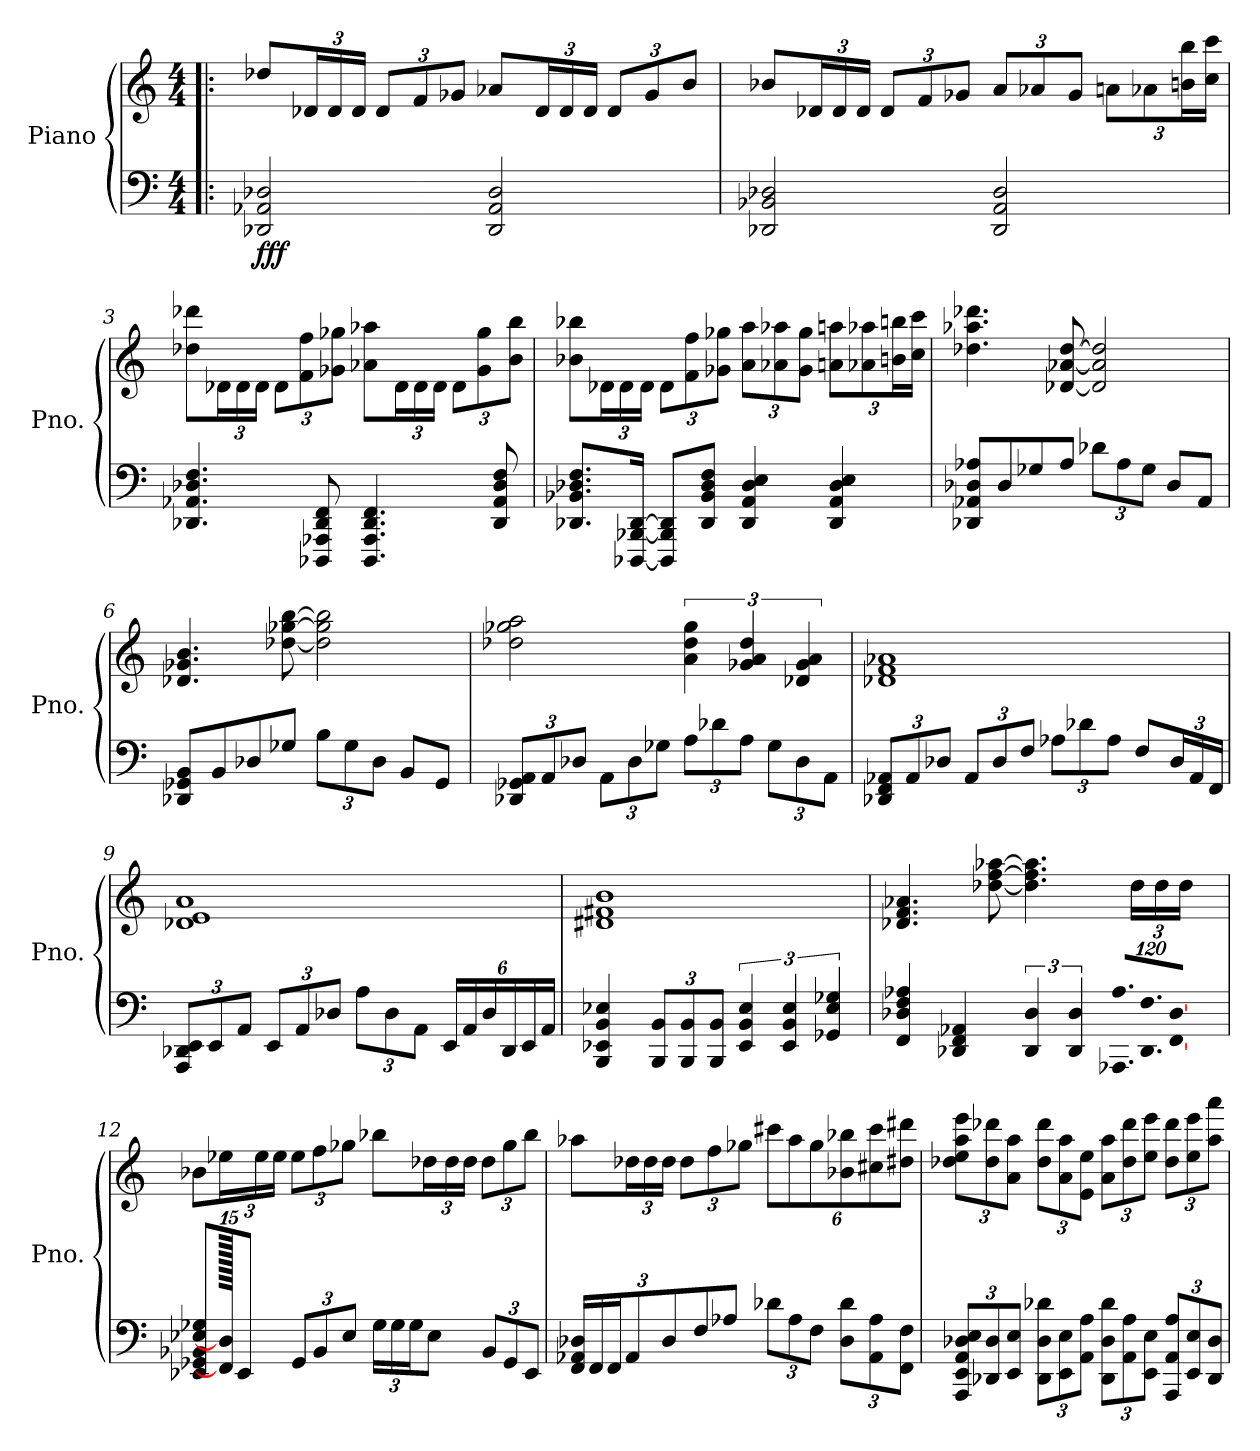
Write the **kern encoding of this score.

**kern	**kern	**dynam
*part1	*part1	*part1
*staff2	*staff1	*staff1/2
*I"Piano	*	*
*I'Pno.	*	*
*clefF4	*clefG2	*
*k[]	*k[]	*
*M4/4	*M4/4	*
*MM105	*MM105	*
=1!|:	=1!|:	=1!|:
!	!	!LO:DY:b=2
2DD-X/ 2AA-X/ 2D-X/	8dd-X/L	fff
*	*Xbrackettup	*
.	24d-X/L	.
.	24d-/	.
.	24d-/JJ	.
.	12d-/L	.
.	12f/	.
.	12g-X/J	.
2DD-/ 2AA-/ 2D-/	8a-X/L	.
.	24d-/L	.
.	24d-/	.
.	24d-/JJ	.
.	12d-/L	.
.	12g-/	.
.	12b/J	.
=2	=2	=2
2DD-X/ 2BB-X/ 2D-X/	8b-X/L	.
.	24d-X/L	.
.	24d-/	.
.	24d-/JJ	.
.	12d-/L	.
.	12f/	.
.	12g-X/J	.
2DD-/ 2AA/ 2D-/	12a/L	.
.	12a-X/	.
.	12g-/J	.
.	12an\L	.
.	12a-X\	.
.	24bn\ 24bb\L	.
.	24cc\ 24ccc\JJ	.
!!LO:LB:g=z
=3	=3	=3
4.DD-X/ 4.AA-X/ 4.D-X/ 4.F/	8dd-X\ 8ddd-X\L	.
.	24d-X\L	.
.	24d-\	.
.	24d-\JJ	.
.	12d-\L	.
.	12f\ 12ff\	.
8DDD-X/ 8AAA-X/ 8DD-/ 8FF/	.	.
.	12g-X\ 12gg-X\J	.
4.DDD-/ 4.AAA-/ 4.DD-/ 4.FF/	8a-X\ 8aa-X\L	.
.	24d-\L	.
.	24d-\	.
.	24d-\JJ	.
.	12d-\L	.
.	12g-\ 12gg-\	.
8DD-/ 8AA-/ 8D-/ 8F/	.	.
.	12b\ 12bb\J	.
=4	=4	=4
8.DD-X/ 8.BB-X/ 8.D-X/ 8.F/L	8b-X\ 8bb-X\L	.
.	24d-X\L	.
.	24d-\	.
[16DDD-X/ [16BBB-X/ [16DD-/Jk	.	.
.	24d-\JJ	.
8DDD-/] 8BBB-/] 8DD-/]L	12d-\L	.
.	12f\ 12ff\	.
8DD-/ 8BB-/ 8D-/ 8F/J	.	.
.	12g-X\ 12gg-X\J	.
4DD-/ 4AA/ 4D-/ 4E/	12a\ 12aa\L	.
.	12a-X\ 12aa-X\	.
.	12g-\ 12gg-\J	.
4DD-/ 4AA/ 4D-/ 4E/	12an\ 12aan\L	.
.	12a-X\ 12aa-X\	.
.	24bn\ 24bbn\L	.
.	24cc\ 24ccc\JJ	.
!!LO:LB:g=z
=5	=5	=5
8DD-X/ 8AA-X/ 8D-X/ 8A-X/L	4.dd-X\ 4.aa-X\ 4.ddd-X\	.
8D-/	.	.
8G-X/	.	.
8A-/J	[8d-X/ [8a-X/ [8dd-/	.
*Xbrackettup	*	*
12d-X\L	2d-/] 2a-/] 2dd-/]	.
12A-\	.	.
12G-\J	.	.
8D-/L	.	.
8AA-/J	.	.
=6	=6	=6
8DD-X/ 8GG-X/ 8BB/L	4.d-X/ 4.g-X/ 4.b/	.
8BB/	.	.
8D-X/	.	.
8G-X/J	[8dd-X\ [8gg-X\ [8bb\	.
12B\L	2dd-\] 2gg-\] 2bb\]	.
12G-\	.	.
12D-\J	.	.
8BB/L	.	.
8GG-/J	.	.
=7	=7	=7
12DD-X/ 12GG-X/ 12AA/L	2dd-X\ 2gg-X\ 2aa\	.
12AA/	.	.
12D-X/J	.	.
12AA\L	.	.
12D-\	.	.
12G-X\J	.	.
*	*brackettup	*
12A\L	6a\ 6dd-\ 6gg-\	.
12d-X\	.	.
12A\J	6g-X/ 6a/ 6dd-/	.
12G-\L	.	.
12D-\	6d-X/ 6g-/ 6a/	.
12AA\J	.	.
!!LO:LB:g=z
=8	=8	=8
12DD-X/ 12FF/ 12AA-X/L	1d-X 1f 1a-X	.
12AA-/	.	.
12D-X/J	.	.
12AA-/L	.	.
12D-/	.	.
12F/J	.	.
12A-X\L	.	.
12d-X\	.	.
12A-\J	.	.
8F/L	.	.
24D-/L	.	.
24AA-/	.	.
24FF/JJ	.	.
=9	=9	=9
12AAA/ 12DD-X/ 12EE/L	1d-X 1e 1a	.
12EE/	.	.
12AA/J	.	.
12EE/L	.	.
12AA/	.	.
12D-X/J	.	.
12A\L	.	.
12D-\	.	.
12AA\J	.	.
24EE/LL	.	.
24AA/	.	.
24D-/	.	.
24DD-/	.	.
24EE/	.	.
24AA/JJ	.	.
=10	=10	=10
4BBB/ 4EE-X/ 4BB/ 4E-X/	1d#X 1f#X 1b	.
12BBB/ 12BB/L	.	.
12BBB/ 12BB/	.	.
12BBB/ 12BB/J	.	.
*brackettup	*	*
6EE-/ 6BB/ 6E-/	.	.
6EE-/ 6BB/ 6E-/	.	.
6GG-X/ 6E-/ 6G-X/	.	.
!!LO:LB:g=z
=11	=11	=11
4FF/ 4D-X/ 4F/ 4A-X/	4.d-X/ 4.f/ 4.a-X/	.
4DD-X/ 4FF/ 4AA-X/	.	.
.	[8dd-X\ [8ff\ [8aa-X\	.
6DD-/ 6D-/	4.dd-\] 4.ff\] 4.aa-\]	.
6DD-/ 6D-/	.	.
*Xbrackettup	*	*
!LO:N:vis=16.	!	!
1920%107AAA-X/ 1920%107A-/L	.	.
*	*Xbrackettup	*
.	24dd-\LL	.
!LO:N:vis=16.	!	!
1920%107DD-/ 1920%107F/	.	.
.	24dd-\	.
[960%53FF/ [960%53D-/J	.	.
.	24dd-\JJ	.
=12	=12	=12
8EE-X/ 8GG-X/ 8BB-X/ 8E-X/ 8G-X/L	8b-X\L	.
1920FF/] 1920D-/]	24ee-X\L	.
8EE-/J	.	.
.	24ee-\	.
.	24ee-\JJ	.
.	12ee-\L	.
12GG-/L	.	.
.	12ff\	.
12BB-/	.	.
.	12gg-X\J	.
12E-/J	.	.
.	8bb-X\L	.
24G-\LL	.	.
24G-\	.	.
24G-\J	.	.
.	24dd-X\L	.
8E-\J	.	.
.	24dd-\	.
.	24dd-\JJ	.
.	12dd-\L	.
12BB-/L	.	.
.	12gg-\	.
12GG-/	.	.
.	12bb-\J	.
12EE-/J	.	.
.	1920ryy	.
!!LO:PB:g=z
=13	=13	=13
24FF/ 24AA-X/ 24D-X/LL	8aa-X\L	.
24FF/	.	.
24FF/J	.	.
12AA-/	24dd-X\L	.
.	24dd-\	.
12D-/	24dd-\JJ	.
.	12dd-\L	.
12F/	.	.
.	12ff\	.
8A-X/J	.	.
.	12gg-X\J	.
12d-X\L	12ccc#X\L	.
12A-\	12aa-\	.
12F\J	12gg-\	.
12D-\ 12d-\L	12b-X\ 12bb-X\	.
12AA-\ 12A-\	12cc#X\ 12ccc#\	.
12FF\ 12F\J	12dd#X\ 12ddd#X\J	.
=14	=14	=14
12AAA/ 12EE/ 12AA/ 12D-X/ 12E/L	12dd-X\ 12ee\ 12aa\ 12eee\L	.
12DD-X/ 12D-/	12dd-\ 12ddd-X\	.
12EE/ 12E/J	12a\ 12aa\J	.
12DD-\ 12D-\ 12d-X\L	12dd-\ 12ddd-\L	.
12EE\ 12E\	12a\ 12aa\	.
12AA\ 12A\J	12e\ 12ee\J	.
12DD-\ 12D-\ 12d-\L	12a\ 12aa\L	.
12AA\ 12A\	12dd-\ 12ddd-\	.
12EE\ 12E\J	12ee\ 12eee\J	.
12AAA/ 12AA/ 12A/L	12dd-\ 12ddd-\L	.
12EE/ 12E/	12ee\ 12eee\	.
12DD-/ 12D-/J	12aa\ 12aaa\J	.
=	=	=
*-	*-	*-
